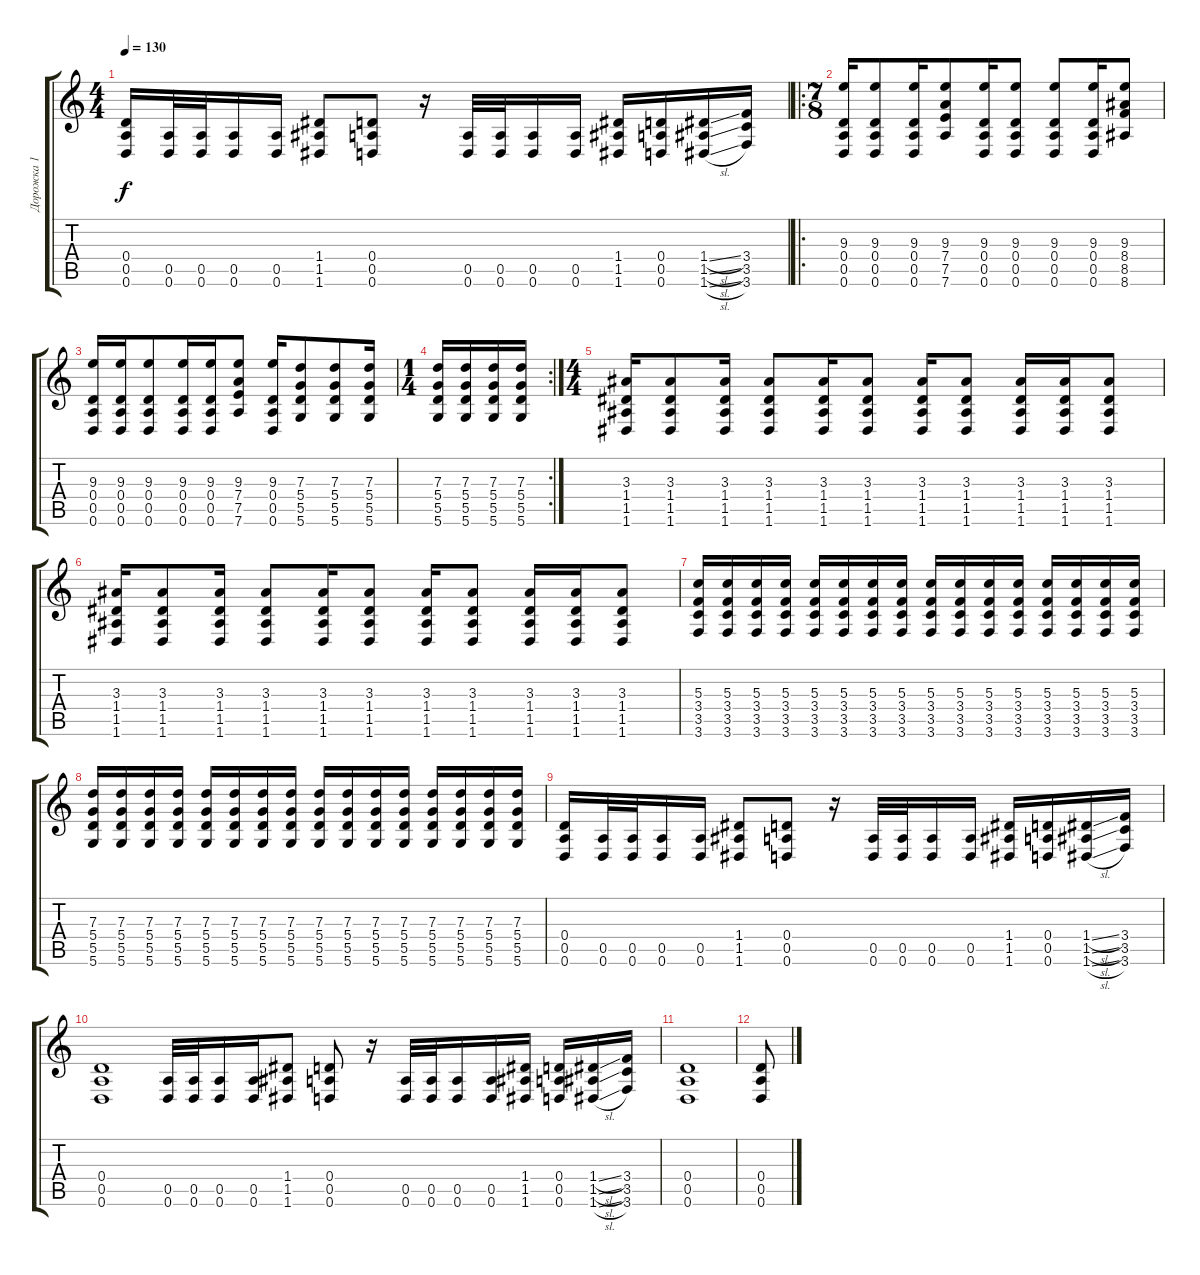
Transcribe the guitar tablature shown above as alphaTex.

\track ("Дорожка 1" "Дорожка 1") {instrument distortionguitar}
\staff {score tabs}
\tuning (E4 B3 G3 D3 A2 D2) {hide}
\ts (4 4)
\tempo 130
\clef g2
\ks c
(0.4 0.5 0.6).16{dy f} (0.5 0.6).32 (0.5 0.6).32 (0.5 0.6).16 (0.5 0.6).16 (1.4 1.5 1.6).8 (0.4 0.5 0.6).8 r.16 (0.5 0.6).32 (0.5 0.6).32 (0.5 0.6).16 (0.5 0.6).16 (1.4 1.5 1.6).16 (0.4 0.5 0.6).16 (1.4{sl} 1.5{sl} 1.6{sl}).16 (3.4 3.5 3.6).16 |
\ro
\ts (7 8)
(9.3 0.4 0.5 0.6).16 (9.3 0.4 0.5 0.6).8 (9.3 0.4 0.5 0.6).16 (9.3 7.4 7.5 7.6).8 (9.3 0.4 0.5 0.6).16 (9.3 0.4 0.5 0.6).8 (9.3 0.4 0.5 0.6).8 (9.3 0.4 0.5 0.6).16 (9.3 8.4 8.5 8.6).8 |
(9.3 0.4 0.5 0.6).16 (9.3 0.4 0.5 0.6).16 (9.3 0.4 0.5 0.6).8 (9.3 0.4 0.5 0.6).16 (9.3 0.4 0.5 0.6).16 (9.3 7.4 7.5 7.6).8 (9.3 0.4 0.5 0.6).16 (7.3 5.4 5.5 5.6).8 (7.3 5.4 5.5 5.6).8 (7.3 5.4 5.5 5.6).16 |
\rc 2
\ts (1 4)
(7.3 5.4 5.5 5.6).16 (7.3 5.4 5.5 5.6).16 (7.3 5.4 5.5 5.6).16 (7.3 5.4 5.5 5.6).16 |
\ts (4 4)
(3.3 1.4 1.5 1.6).16 (3.3 1.4 1.5 1.6).8 (3.3 1.4 1.5 1.6).16 (3.3 1.4 1.5 1.6).8 (3.3 1.4 1.5 1.6).16 (3.3 1.4 1.5 1.6).8 (3.3 1.4 1.5 1.6).16 (3.3 1.4 1.5 1.6).8 (3.3 1.4 1.5 1.6).16 (3.3 1.4 1.5 1.6).16 (3.3 1.4 1.5 1.6).8 |
(3.3 1.4 1.5 1.6).16 (3.3 1.4 1.5 1.6).8 (3.3 1.4 1.5 1.6).16 (3.3 1.4 1.5 1.6).8 (3.3 1.4 1.5 1.6).16 (3.3 1.4 1.5 1.6).8 (3.3 1.4 1.5 1.6).16 (3.3 1.4 1.5 1.6).8 (3.3 1.4 1.5 1.6).16 (3.3 1.4 1.5 1.6).16 (3.3 1.4 1.5 1.6).8 |
(5.3 3.4 3.5 3.6).16 (5.3 3.4 3.5 3.6).16 (5.3 3.4 3.5 3.6).16 (5.3 3.4 3.5 3.6).16 (5.3 3.4 3.5 3.6).16 (5.3 3.4 3.5 3.6).16 (5.3 3.4 3.5 3.6).16 (5.3 3.4 3.5 3.6).16 (5.3 3.4 3.5 3.6).16 (5.3 3.4 3.5 3.6).16 (5.3 3.4 3.5 3.6).16 (5.3 3.4 3.5 3.6).16 (5.3 3.4 3.5 3.6).16 (5.3 3.4 3.5 3.6).16 (5.3 3.4 3.5 3.6).16 (5.3 3.4 3.5 3.6).16 |
(7.3 5.4 5.5 5.6).16 (7.3 5.4 5.5 5.6).16 (7.3 5.4 5.5 5.6).16 (7.3 5.4 5.5 5.6).16 (7.3 5.4 5.5 5.6).16 (7.3 5.4 5.5 5.6).16 (7.3 5.4 5.5 5.6).16 (7.3 5.4 5.5 5.6).16 (7.3 5.4 5.5 5.6).16 (7.3 5.4 5.5 5.6).16 (7.3 5.4 5.5 5.6).16 (7.3 5.4 5.5 5.6).16 (7.3 5.4 5.5 5.6).16 (7.3 5.4 5.5 5.6).16 (7.3 5.4 5.5 5.6).16 (7.3 5.4 5.5 5.6).16 |
(0.4 0.5 0.6).16 (0.5 0.6).32 (0.5 0.6).32 (0.5 0.6).16 (0.5 0.6).16 (1.4 1.5 1.6).8 (0.4 0.5 0.6).8 r.16 (0.5 0.6).32 (0.5 0.6).32 (0.5 0.6).16 (0.5 0.6).16 (1.4 1.5 1.6).16 (0.4 0.5 0.6).16 (1.4{sl} 1.5{sl} 1.6{sl}).16 (3.4 3.5 3.6).16 |
(0.4 0.5 0.6).1 (0.5 0.6).32 (0.5 0.6).32 (0.5 0.6).16 (0.5 0.6).16 (1.4 1.5 1.6).8 (0.4 0.5 0.6).8 r.16 (0.5 0.6).32 (0.5 0.6).32 (0.5 0.6).16 (0.5 0.6).16 (1.4 1.5 1.6).16 (0.4 0.5 0.6).16 (1.4{sl} 1.5{sl} 1.6{sl}).16 (3.4 3.5 3.6).16 |
(0.4 0.5 0.6).1 |
(0.4 0.5 0.6).8
